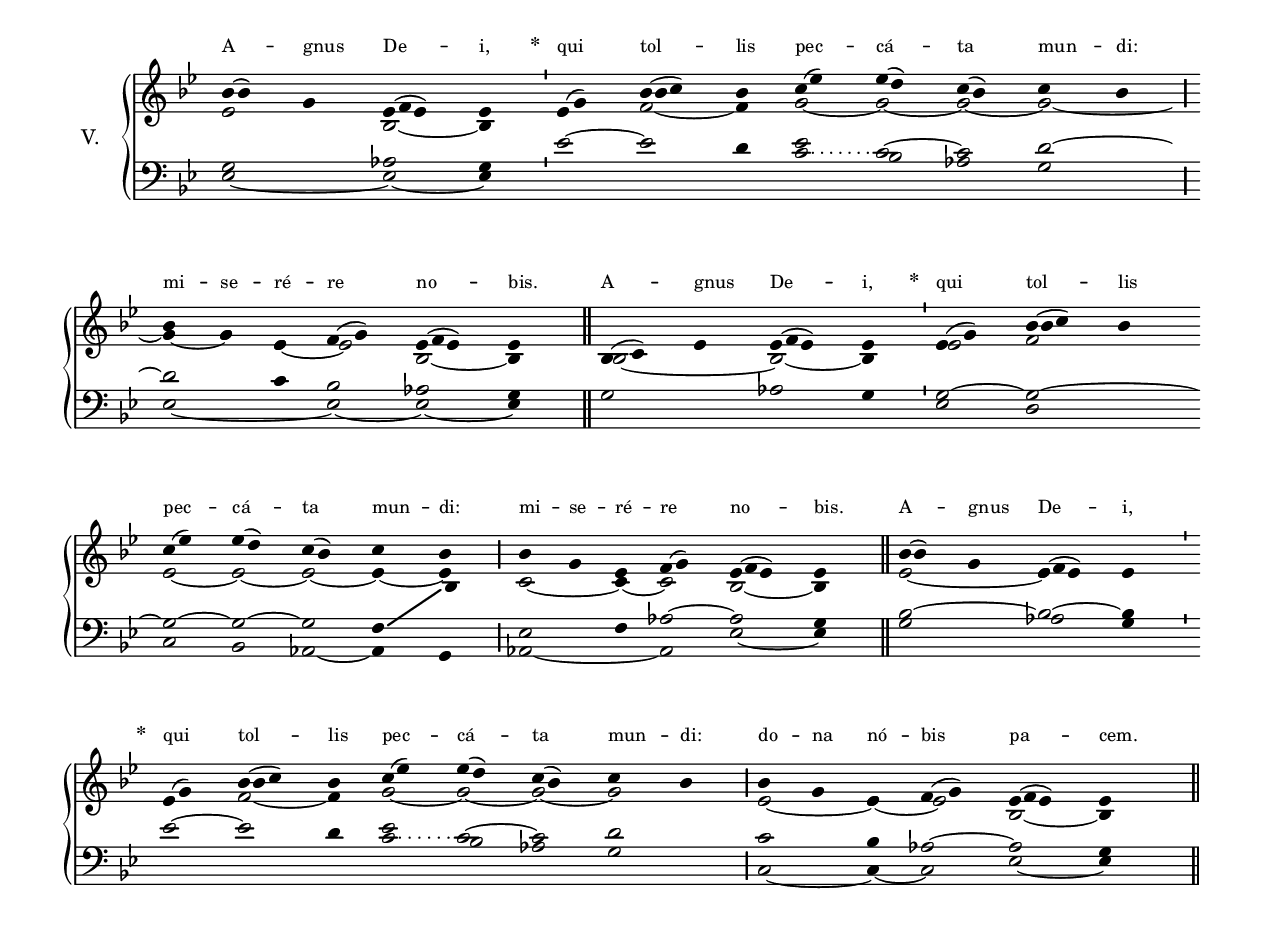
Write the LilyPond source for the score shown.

\version "2.18"
\include "gregorian.ly"
\include "noh2.ily"

%Page reference: page v.95
%(volume.page)

global = {
 \key ees \lydian
 \cadenzaOn 
 \override Glissando #'thickness = #2.0
}

chantText = \lyricmode {
A -- gnus De -- i, 
\set stanza = " * " qui tol -- lis pec -- cá -- ta mun -- di: 
mi -- se -- ré -- re no -- bis. 
A -- gnus De -- i, 
\set stanza = " * " qui tol -- lis pec -- cá -- ta mun -- di: 
mi -- se -- ré -- re no -- bis. 
A -- gnus De -- i, 
\set stanza = " * " qui tol -- lis pec -- cá -- ta mun -- di: 
do -- na nó -- bis pa -- cem. }

chantMusic = {
\tieDown   bes'4 ( bes'4) g'4 ees'4 ( f'4 ees'4) ees'4 \divisioMinima
 ees'4 ( g'4) bes'4 ( bes'4 c''4) bes'4 c''4 ( ees''4) ees''4 ( d''4) c''4 ( bes'4) c''4 bes'4 \divisioMaior
 \forceBreak
 bes'4 g'4 ees'4 f'4 ( g'4) ees'4 ( f'4 ees'4) ees'4 \finalis
 bes4 ( c'4) ees'4 ees'4 ( f'4 ees'4) ees'4 \divisioMinima
 ees'4 ( g'4) bes'4 ( bes'4 c''4) bes'4 \forceBreak
 c''4 ( ees''4) ees''4 ( d''4) c''4 ( bes'4) c''4 bes'4 \divisioMaior
 bes'4 g'4 ees'4 f'4 ( g'4) ees'4 ( f'4 ees'4) ees'4 \finalis
 bes'4 ( bes'4) g'4 ees'4 ( f'4 ees'4) ees'4 \divisioMinima
 \forceBreak
 ees'4 ( g'4) bes'4 ( bes'4 c''4) bes'4 c''4 ( ees''4) ees''4 ( d''4) c''4 ( bes'4) c''4 bes'4 \divisioMaior
 bes'4 g'4 ees'4 f'4 ( g'4) ees'4 ( f'4 ees'4) ees'4 \finalis

}

altoMusic = {
ees'2*3/2 bes2*3/2 ~ bes4 \divisioMinima
r2 f'2*3/2 ~ f'4 g'2 ~ g'2 ~ g'2 ~ g'2 ~ \divisioMaior
g'4 ~ g'4 ees'4 ~ ees'2 bes2*3/2 ~ bes4 \finalis
bes2*3/2 ~ bes2*3/2 ~ bes4 \divisioMinima
ees'2 f'2*4/2 ees'2 ~ ees'2 ~ ees'2 ~ ees'4 ~ ees'4 \divisioMaior
c'2 ~ c'4 ~ c'2 bes2*3/2 ~ bes4 \finalis
ees'2*3/2 ~ ees'4 s2*5/2 f'2*3/2 ~ f'4 g'2 ~ g'2 ~ g'2 ~ g'2 \divisioMaior
ees'2 ~ ees'4 ~ ees'2 bes2*3/2 ~ bes4 \finalis
}

tenorMusic = {
g2*3/2 aes2*3/2 g4 \divisioMinima
ees'2 ~ ees'2*3/2 d'4 ees'2 c'2 ~ c'2 d'2 ~ \divisioMaior
d'2 c'4 bes2 aes2*3/2 g4 \finalis
g2*3/2 aes2*3/2 g4 \divisioMinima
g2 ~ g2*4/2 ~ g2 ~ g2 ~ g2 f4 -\tweak Glissando.Y-offset #-0.8 \glissando \change Staff = "up" bes4 \change Staff = "down" \divisioMaior
ees2 f4 aes2 ~ aes2*3/2 g4 \finalis
bes2*3/2 ~ bes2*3/2 ~ bes4 \divisioMinima
ees'2 ~ ees'2*3/2 d'4 ees'2 c'2 ~ c'2 d'2 \divisioMaior
c'2 bes4 aes2 ~ aes2*3/2 g4 \finalis
}

bassMusic = {
ees2*3/2 ~ ees2*3/2 ~ ees4 \divisioMinima
r2*6/2 c'2 bes2 aes2 g2 \divisioMaior
ees2*3/2 ~ ees2 ~ ees2*3/2 ~ ees4 \finalis
r2*7/2 \divisioMinima
ees2 d2*4/2 c2 bes,2 aes,2 ~ aes,4 g,4 \divisioMaior
aes,2*3/2 ~ aes,2 ees2*3/2 ~ ees4 \finalis
g2*3/2 aes2*3/2 g4 \divisioMinima
r2*6/2 c'2 bes2 aes2 g2 \divisioMaior
c2 ~ c4 ~ c2 ees2*3/2 ~ ees4 \finalis
}

voiceLines = {
\voiceLineStyle


s2*13/2
\allowVoiceLineBreak
\voiceLine "down" "down" c'2*2/2 c'2*1/2


s2*57/2
\allowVoiceLineBreak
\voiceLine "down" "down" c'2*2/2 c'2*1/2


}

\score{
  <<
    \new Lyrics
    \new GrandStaff <<
      \set GrandStaff.autoBeaming = ##f
      \set GrandStaff.instrumentName = \markup \center-column {
        "V."
      }
      \new Staff = up <<
        \new Voice = "chant" {
          \voiceOne \global \chantMusic
        }
        \new Voice {
          \voiceTwo \global \altoMusic
        }
      >>

      \new Staff = down <<
        \clef bass
        \new Voice {
          \voiceOne \global \tenorMusic
        }
        \new Voice {
          \voiceTwo \global \bassMusic
        }
	\new Voice {
        \voiceThree \global \voiceLines
        }
      >>
    >>
    \context Lyrics {
      \lyricsto chant {
      \chantText
    }
    }
  >>
  \layout{
  }
  
}
